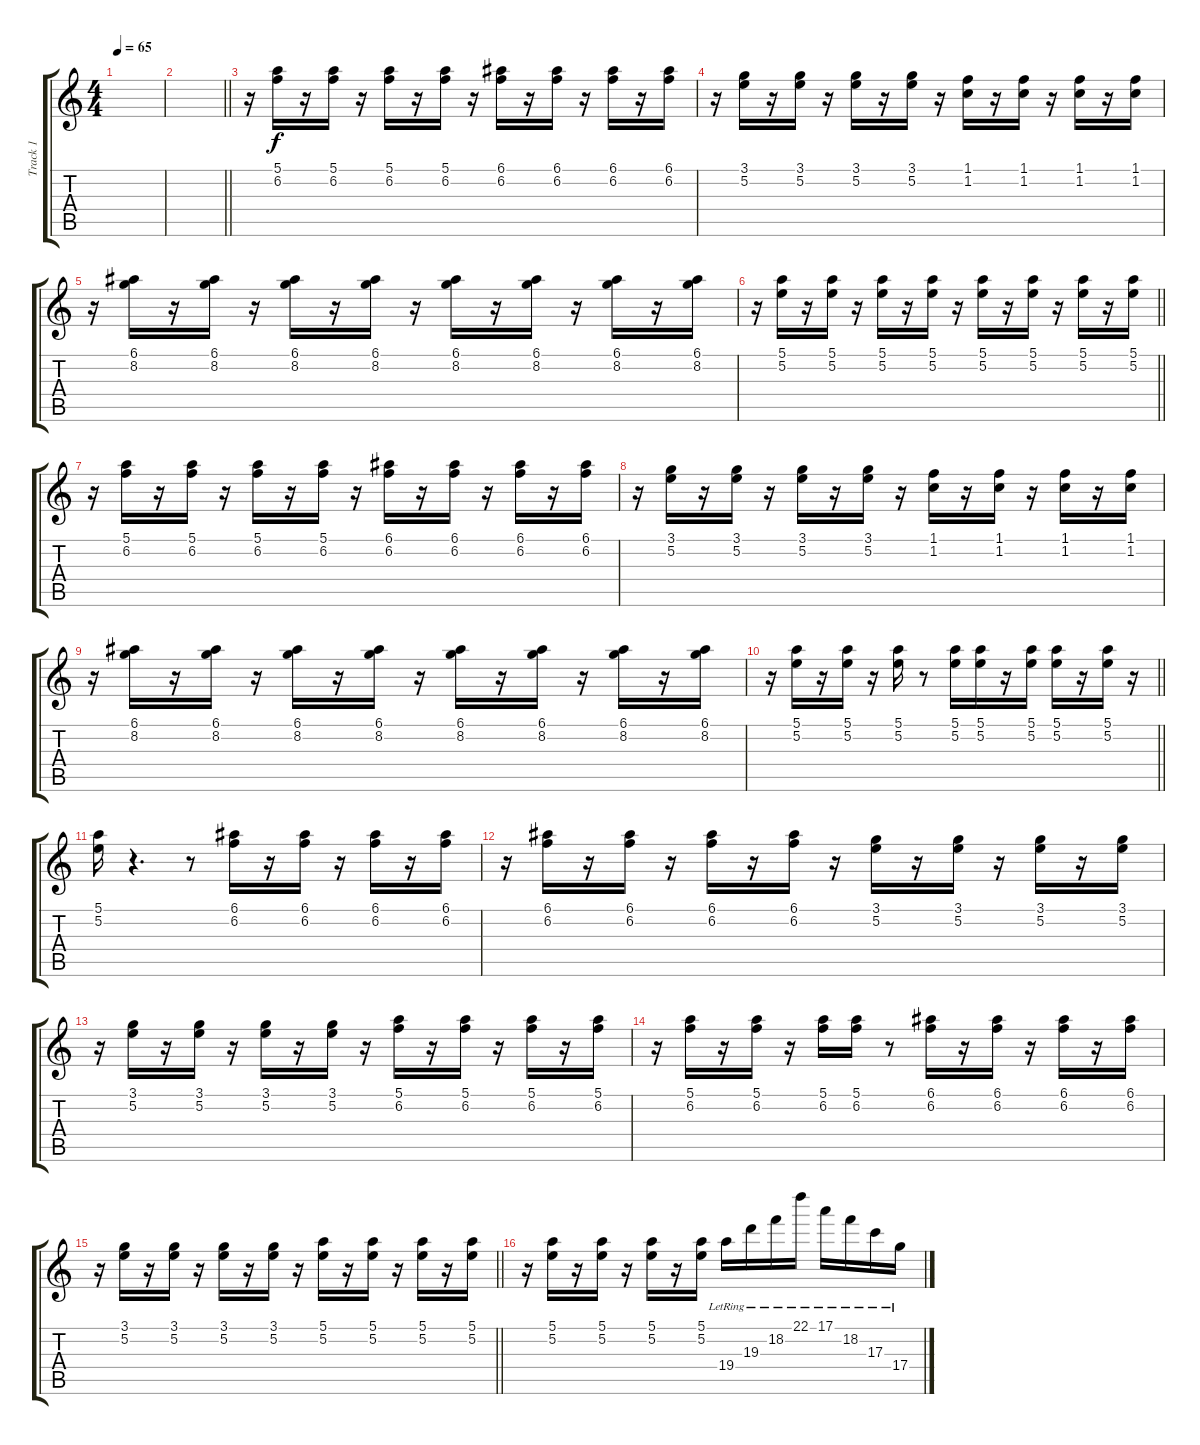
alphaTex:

\track ("Track 1" "Track 1") {instrument acousticguitarsteel}
\staff {score tabs}
\tuning (E4 B3 G3 D3 A2 E2) {hide}
\ts (4 4)
\tempo 65
\clef g2
\ks c
|
\barLineRight lightlight
|
r.16{volume 12 instrument acousticgrandpiano} (5.1 6.2).16 r.16 (5.1 6.2).16 r.16 (5.1 6.2).16 r.16 (5.1 6.2).16 r.16 (6.1 6.2).16 r.16 (6.1 6.2).16 r.16 (6.1 6.2).16 r.16 (6.1 6.2).16 |
r.16 (3.1 5.2).16 r.16 (3.1 5.2).16 r.16 (3.1 5.2).16 r.16 (3.1 5.2).16 r.16 (1.1 1.2).16 r.16 (1.1 1.2).16 r.16 (1.1 1.2).16 r.16 (1.1 1.2).16 |
r.16 (6.1 8.2).16 r.16 (6.1 8.2).16 r.16 (6.1 8.2).16 r.16 (6.1 8.2).16 r.16 (6.1 8.2).16 r.16 (6.1 8.2).16 r.16 (6.1 8.2).16 r.16 (6.1 8.2).16 |
\barLineRight lightlight
r.16 (5.1 5.2).16 r.16 (5.1 5.2).16 r.16 (5.1 5.2).16 r.16 (5.1 5.2).16 r.16 (5.1 5.2).16 r.16 (5.1 5.2).16 r.16 (5.1 5.2).16 r.16 (5.1 5.2).16 |
r.16 (5.1 6.2).16 r.16 (5.1 6.2).16 r.16 (5.1 6.2).16 r.16 (5.1 6.2).16 r.16 (6.1 6.2).16 r.16 (6.1 6.2).16 r.16 (6.1 6.2).16 r.16 (6.1 6.2).16 |
r.16 (3.1 5.2).16 r.16 (3.1 5.2).16 r.16 (3.1 5.2).16 r.16 (3.1 5.2).16 r.16 (1.1 1.2).16 r.16 (1.1 1.2).16 r.16 (1.1 1.2).16 r.16 (1.1 1.2).16 |
r.16 (6.1 8.2).16 r.16 (6.1 8.2).16 r.16 (6.1 8.2).16 r.16 (6.1 8.2).16 r.16 (6.1 8.2).16 r.16 (6.1 8.2).16 r.16 (6.1 8.2).16 r.16 (6.1 8.2).16 |
\barLineRight lightlight
r.16 (5.1 5.2).16 r.16 (5.1 5.2).16 r.16 (5.1 5.2).16 r.8 (5.1 5.2).16 (5.1 5.2).16 r.16 (5.1 5.2).16 (5.1 5.2).16 r.16 (5.1 5.2).16 r.16 |
(5.1 5.2).16 r.4{d} r.8 (6.1 6.2).16 r.16 (6.1 6.2).16 r.16 (6.1 6.2).16 r.16 (6.1 6.2).16 |
r.16 (6.1 6.2).16 r.16 (6.1 6.2).16 r.16 (6.1 6.2).16 r.16 (6.1 6.2).16 r.16 (3.1 5.2).16 r.16 (3.1 5.2).16 r.16 (3.1 5.2).16 r.16 (3.1 5.2).16 |
r.16 (3.1 5.2).16 r.16 (3.1 5.2).16 r.16 (3.1 5.2).16 r.16 (3.1 5.2).16 r.16 (5.1 6.2).16 r.16 (5.1 6.2).16 r.16 (5.1 6.2).16 r.16 (5.1 6.2).16 |
r.16 (5.1 6.2).16 r.16 (5.1 6.2).16 r.16 (5.1 6.2).16 (5.1 6.2).16 r.8 (6.1 6.2).16 r.16 (6.1 6.2).16 r.16 (6.1 6.2).16 r.16 (6.1 6.2).16 |
\barLineRight lightlight
r.16 (3.1 5.2).16 r.16 (3.1 5.2).16 r.16 (3.1 5.2).16 r.16 (3.1 5.2).16 r.16 (5.1 5.2).16 r.16 (5.1 5.2).16 r.16 (5.1 5.2).16 r.16 (5.1 5.2).16 |
r.16 (5.1 5.2).16 r.16 (5.1 5.2).16 r.16 (5.1 5.2).16 r.16 (5.1 5.2).16 19.4{lr}.16{volume 15 balance 8} 19.3{lr}.16 18.2{lr}.16 22.1{lr}.16 17.1{lr}.16 18.2{lr}.16 17.3{lr}.16 17.4{lr}.16
